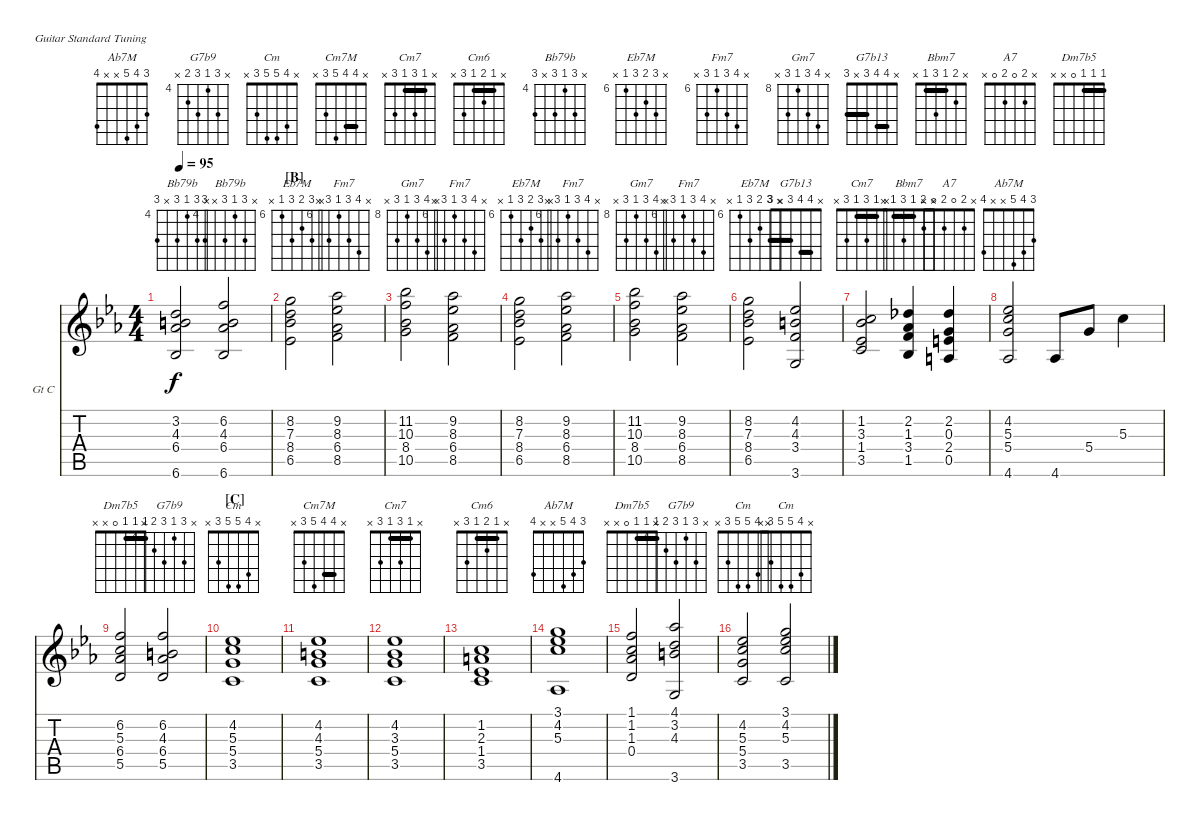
\bracketExtendMode nobrackets
\firstSystemTrackNameOrientation horizontal
\otherSystemsTrackNameOrientation horizontal
\chordDiagramsInScore
\track ("Guit Chords" "Gt C") {instrument acousticguitarnylon}
\staff {score tabs}
\tuning (E4 B3 G3 D3 A2 E2)
\chord ("Ab7M" x 4 5 5 x 4) {barre 4}
\chord ("G7b9" 4 3 4 x x 3) {barre 3}
\chord ("Cm" x 4 5 5 3 x)
\chord ("Cm7M" x 4 4 5 3 x) {barre 4}
\chord ("Cm7" x 4 3 5 3 x) {barre 3}
\chord ("Cm6" x 1 2 1 3 x) {barre 1}
\chord ("Ab7M" 3 4 5 x x 4)
\chord ("Bb79b" x 3 4 6 x 6) {firstfret 3}
\chord ("Bb79b" x 6 4 6 x 6) {firstfret 4}
\chord ("Eb7M" x 8 7 8 6 x) {firstfret 6}
\chord ("Fm7" x 9 8 6 8 x) {firstfret 6}
\chord ("Gm7" x 11 10 8 10 x) {firstfret 8}
\chord ("G7b13" x 4 4 3 x 3) {barre (3 4)}
\chord ("Cm7" x 1 3 1 3 x) {barre 1}
\chord ("Bbm7" x 2 1 3 1 x) {barre 1}
\chord ("A7" x 2 0 2 0 x)
\chord ("Dm7b5" x 6 5 6 5 x) {firstfret 5 barre 5}
\chord ("G7b9" x 6 4 6 5 x) {firstfret 4}
\chord ("Dm7b5" 1 1 1 0 x x) {barre (1 1)}
\ts (4 4)
\tempo 95
\clef g2
\ks eb
(6.6 6.4 4.3 3.2).2{ch "Bb79b" dy f} (6.6 6.4 4.3 6.2).2{ch "Bb79b"} |
\section ("B" "")
(6.5 8.4 7.3 8.2).2{ch "Eb7M"} (8.5 6.4 8.3 9.2).2{ch "Fm7"} |
(10.5 8.4 10.3 11.2).2{ch "Gm7"} (8.5 6.4 8.3 9.2).2{ch "Fm7"} |
(6.5 8.4 7.3 8.2).2{ch "Eb7M"} (8.5 6.4 8.3 9.2).2{ch "Fm7"} |
(10.5 8.4 10.3 11.2).2{ch "Gm7"} (8.5 6.4 8.3 9.2).2{ch "Fm7"} |
(6.5 8.4 7.3 8.2).2{ch "Eb7M"} (3.6 3.4 4.3 4.2).2{ch "G7b13"} |
(3.5 1.4 3.3 1.2).2{ch "Cm7"} (1.5 3.4 1.3 2.2).4{ch "Bbm7"} (0.5 2.4 0.3 2.2).4{ch "A7"} |
(4.6 5.4 5.3 4.2).2{ch "Ab7M"} 4.6.8 5.4.8 5.3.4 |
(5.5 6.4 5.3 6.2).2{ch "Dm7b5"} (5.5 6.4 4.3 6.2).2{ch "G7b9"} |
\section ("C" "")
(3.5 5.3 4.2 5.4).1{ch "Cm"} |
(3.5 4.3 4.2 5.4).1{ch "Cm7M"} |
(3.5 3.3 4.2 5.4).1{ch "Cm7"} |
(3.5 2.3 1.2 1.4).1{ch "Cm6"} |
(5.3 4.2 3.1 4.6).1{ch "Ab7M"} |
(0.4 1.3 1.2 1.1).2{ch "Dm7b5"} (4.3 3.2 4.1 3.6).2{ch "G7b9"} |
(3.5 5.4 5.3 4.2).2{ch "Cm"} (3.5 5.3 4.2 3.1).2{ch "Cm"}
